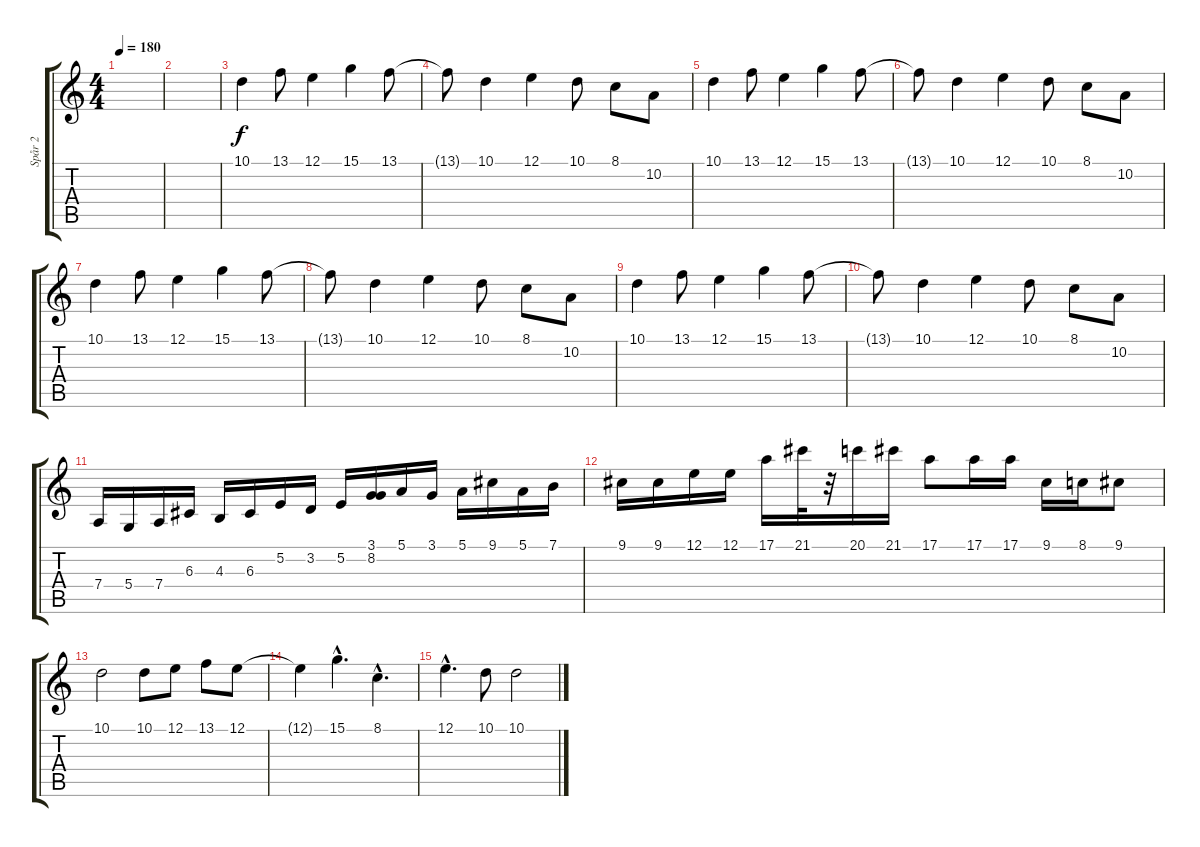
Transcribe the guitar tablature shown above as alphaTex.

\track ("Spår 2" "Spår 2") {instrument acousticgrandpiano}
\staff {score tabs}
\tuning (E4 B3 G3 D3 A2 E2) {hide}
\ts (4 4)
\tempo 180
\clef g2
\ks c
|
|
10.1.4 13.1.8 12.1.4 15.1.4 13.1.8 |
13.1{t}.8 10.1.4 12.1.4 10.1.8 8.1.8 10.2.8 |
10.1.4 13.1.8 12.1.4 15.1.4 13.1.8 |
13.1{t}.8 10.1.4 12.1.4 10.1.8 8.1.8 10.2.8 |
10.1.4 13.1.8 12.1.4 15.1.4 13.1.8 |
13.1{t}.8 10.1.4 12.1.4 10.1.8 8.1.8 10.2.8 |
10.1.4 13.1.8 12.1.4 15.1.4 13.1.8 |
13.1{t}.8 10.1.4 12.1.4 10.1.8 8.1.8 10.2.8 |
7.4.16 5.4.16 7.4.16 6.3.16 4.3.16 6.3.16 5.2.16 3.2.16 5.2.16 (3.1 8.2).16 5.1.16 3.1.16 5.1.16 9.1.16 5.1.16 7.1.16 |
9.1.16 9.1.16 12.1.16 12.1.16 17.1.16 21.1.32 r.32 20.1.16 21.1.16 17.1.8 17.1.16 17.1.16 9.1.16 8.1.16 9.1.8 |
10.1.2 10.1.8 12.1.8 13.1.8 12.1.8 |
12.1{t}.4 15.1{hac}.4{d} 8.1{hac}.4{d} |
12.1{hac}.4{d} 10.1.8 10.1.2
